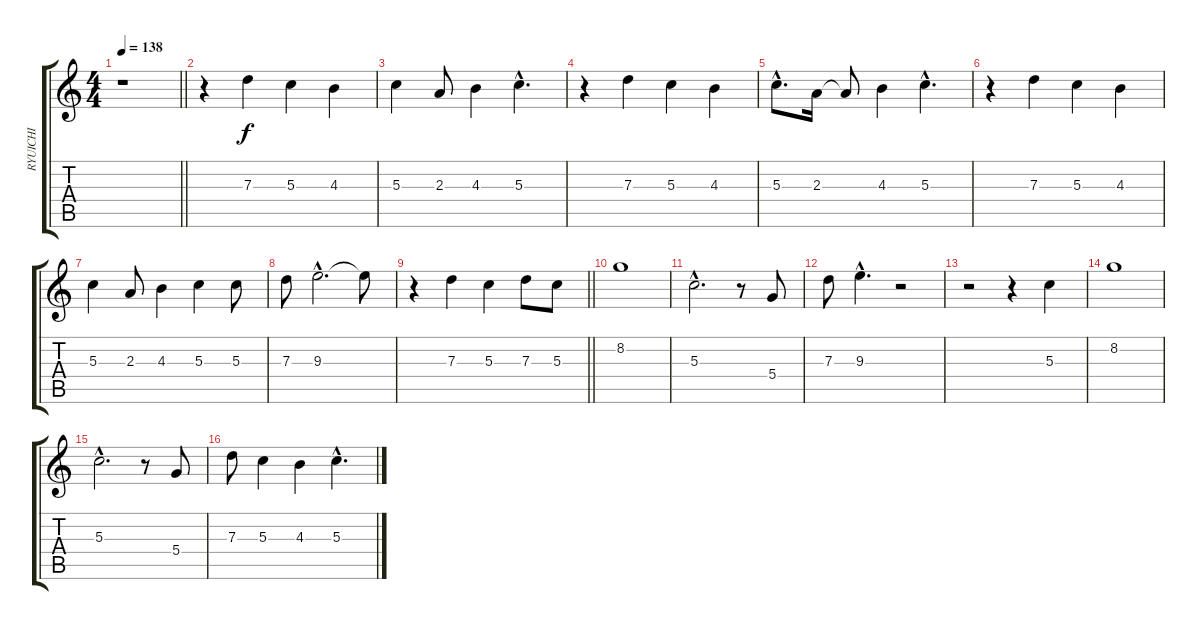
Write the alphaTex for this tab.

\track ("RYUICHI" "RYUICHI") {instrument acousticguitarnylon}
\staff {score tabs}
\tuning (E4 B3 G3 D3 A2 E2) {hide}
\ts (4 4)
\tempo 138
\clef g2
\barLineRight lightlight
\ks c
r.1{dy f} |
r.4 7.3.4 5.3.4 4.3.4 |
5.3.4 2.3.8 4.3.4 5.3{hac}.4{d} |
r.4 7.3.4 5.3.4 4.3.4 |
5.3{hac}.8{d} 2.3.16 2.3{t}.8 4.3.4 5.3{hac}.4{d} |
r.4 7.3.4 5.3.4 4.3.4 |
5.3.4 2.3.8 4.3.4 5.3.4 5.3.8 |
7.3.8 9.3{hac}.2{d} 9.3{t}.8 |
\barLineRight lightlight
r.4 7.3.4 5.3.4 7.3.8 5.3.8 |
8.2.1 |
5.3{hac}.2{d} r.8 5.4.8 |
7.3.8 9.3{hac}.4{d} r.2 |
r.2 r.4 5.3.4 |
8.2.1 |
5.3{hac}.2{d} r.8 5.4.8 |
7.3.8 5.3.4 4.3.4 5.3{hac}.4{d}
